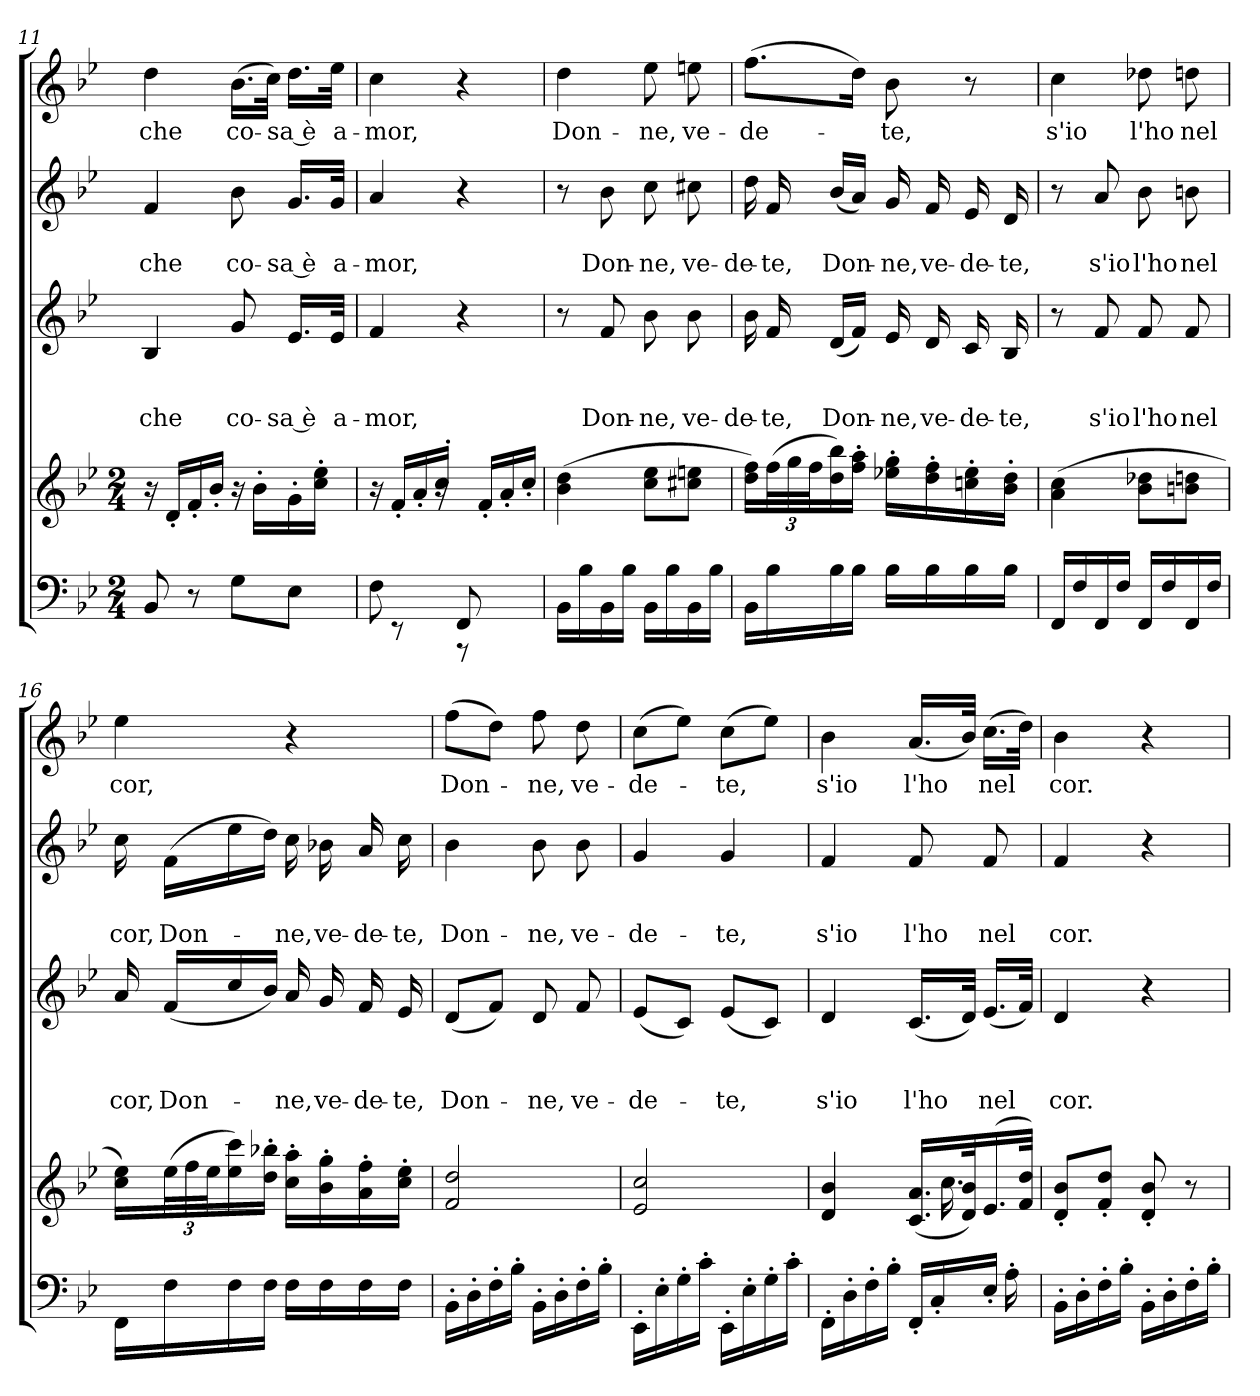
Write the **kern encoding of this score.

**kern	**kern	**kern	**text	**text	**text	**kern	**text	**text	**kern	**text
*part5	*part4	*part3	*part3	*part3	*part3	*part2	*part2	*part2	*part1	*part1
*staff5	*staff4	*staff3	*staff3	*staff3	*staff3	*staff2	*staff2	*staff2	*staff1	*staff1
*clefF4	*clefG2	*clefG2	*	*	*	*clefG2	*	*	*clefG2	*
*k[b-e-]	*k[b-e-]	*k[b-e-]	*	*	*	*k[b-e-]	*	*	*k[b-e-]	*
*B-:	*B-:	*B-:	*	*	*	*B-:	*	*	*B-:	*
*M2/4	*M2/4	*	*	*	*	*	*	*	*	*
=11	=11	=11	=11	=11	=11	=11	=11	=11	=11	=11
!	!	!	!	!	!LO:LY:b	!	!	!LO:LY:b	!	!LO:LY:b
8BB-/	16ra	4B-/	.	.	che	4f/	.	che	4dd\	che
.	16d'</LL	.	.	.	.	.	.	.	.	.
8r	16f'</	.	.	.	.	.	.	.	.	.
.	16b-'</JJ	.	.	.	.	.	.	.	.	.
!	!	!	!	!	!LO:LY:b	!	!	!LO:LY:b	!	!LO:LY:b
8G\L	16ra	8g/	.	.	co-	8b-\	.	co-	(>16.b-\LL	co-
.	16b-'>\LL	.	.	.	.	.	.	.	.	.
.	.	.	.	.	.	.	.	.	32cc\JJk)	.
!	!	!	!	!	!LO:LY:b:rj	!	!	!LO:LY:b:rj	!	!LO:LY:b:rj
8E-\J	16g'>\	16.e-/LL	.	.	-sa è	16.g/LL	.	-sa è	16.dd\LL	-sa è
.	16cc\'> 16ee-\'>JJ	.	.	.	.	.	.	.	.	.
!	!	!	!	!	!LO:LY:b	!	!	!LO:LY:b	!	!LO:LY:b
.	.	32e-/JJk	.	.	a-	32g/JJk	.	a-	32ee-\JJk	a-
=12	=12	=12	=12	=12	=12	=12	=12	=12	=12	=12
*^	*^	*	*	*	*	*	*	*	*	*
*	*^	*	*	*	*	*	*	*	*	*	*	*
!	!	!	!	!	!	!	!	!LO:LY:b	!	!	!LO:LY:b	!	!LO:LY:b
8F\	16ryy	4ryy	16ra	8.ryy	4f/	.	.	-mor,	4a/	.	-mor,	4cc\	-mor,
.	8rEE	.	16f'>/LL	.	.	.	.	.	.	.	.	.	.
8ryy	.	.	16a'>/	.	.	.	.	.	.	.	.	.	.
.	16ryy	.	16cc'>/JJ	16ra	.	.	.	.	.	.	.	.	.
4ryy	8FF/	8r	4ryy	16ryy	4r	.	.	.	4r	.	.	4r	.
.	.	.	.	16f'>/LL	.	.	.	.	.	.	.	.	.
.	8ryy	8ryy	.	16a'>/	.	.	.	.	.	.	.	.	.
.	.	.	.	16cc'>/JJ	.	.	.	.	.	.	.	.	.
*v	*v	*v	*	*	*	*	*	*	*	*	*	*	*
!!LO:PB:g=z
=13	=13	=13	=13	=13	=13	=13	=13	=13	=13	=13	=13
!	!	!	!	!	!	!	!	!	!	!	!LO:LY:b
*	*v	*v	*	*	*	*	*	*	*	*	*
16BB-\LL	(>4b-\ 4dd\	8r	.	.	.	8r	.	.	4dd\	Don-
16B-\	.	.	.	.	.	.	.	.	.	.
!	!	!	!	!	!LO:LY:b	!	!	!LO:LY:b	!	!
16BB-\	.	8f/	.	.	Don-	8b-\	.	Don-	.	.
16B-\JJ	.	.	.	.	.	.	.	.	.	.
!	!	!	!	!	!LO:LY:b	!	!	!LO:LY:b	!	!LO:LY:b
16BB-\LL	8cc\ 8ee-\L	8b-\	.	.	-ne,	8cc\	.	-ne,	8ee-\	-ne,
16B-\	.	.	.	.	.	.	.	.	.	.
!	!	!	!	!	!LO:LY:b	!	!	!LO:LY:b	!	!LO:LY:b
16BB-\	8cc#X\ 8een\J	8b-\	.	.	ve-	8cc#X\	.	ve-	8een\	ve-
16B-\JJ	.	.	.	.	.	.	.	.	.	.
=14	=14	=14	=14	=14	=14	=14	=14	=14	=14	=14
!	!	!	!	!	!LO:LY:b	!	!	!LO:LY:b	!	!LO:LY:b
16BB-\LL	16dd\ 16ff\LL)	16b-\	.	.	-de-	16dd\	.	-de-	(>8.ff\L	-de-
!	!	!	!	!	!LO:LY:b	!	!	!LO:LY:b	!	!
16B-\	(>48ff\L	16f/	.	.	-te,	16f/	.	-te,	.	.
.	48gg\	.	.	.	.	.	.	.	.	.
.	48ff\J	.	.	.	.	.	.	.	.	.
!	!	!	!	!	!LO:LY:b	!	!	!LO:LY:b	!	!
16B-\	16dd\ 16bb-\)	(<16d/LL	.	.	Don-	(<16b-/LL	.	Don-	.	.
16B-\JJ	16ff\'> 16aa\'>JJ	16f/JJ)	.	.	.	16a/JJ)	.	.	16dd\Jk)	.
!	!	!	!	!	!LO:LY:b	!	!	!LO:LY:b	!	!LO:LY:b
16B-\LL	16ee-X\'> 16gg\'>LL	16e-/	.	.	-ne,	16g/	.	-ne,	8b-\	-te,
!	!	!	!	!	!LO:LY:b	!	!	!LO:LY:b	!	!
16B-\	16dd\'> 16ff\'>	16d/	.	.	ve-	16f/	.	ve-	.	.
!	!	!	!	!	!LO:LY:b	!	!	!LO:LY:b	!	!
16B-\	16ccn\'> 16ee-\'>	16c/	.	.	-de-	16e-/	.	-de-	8r	.
!	!	!	!	!	!LO:LY:b	!	!	!LO:LY:b	!	!
16B-\JJ	16b-\'> 16dd\'>JJ	16B-/	.	.	-te,	16d/	.	-te,	.	.
=15	=15	=15	=15	=15	=15	=15	=15	=15	=15	=15
!	!	!	!	!	!	!	!	!	!	!LO:LY:b
16FF/LL	(>4a\ 4cc\	8r	.	.	.	8r	.	.	4cc\	s'io
16F/	.	.	.	.	.	.	.	.	.	.
!	!	!	!	!	!LO:LY:b	!	!	!LO:LY:b	!	!
16FF/	.	8f/	.	.	s'io	8a/	.	s'io	.	.
16F/JJ	.	.	.	.	.	.	.	.	.	.
!	!	!	!	!	!LO:LY:b	!	!	!LO:LY:b	!	!LO:LY:b
16FF/LL	8b-\ 8dd-X\L	8f/	.	.	l'ho	8b-\	.	l'ho	8dd-X\	l'ho
16F/	.	.	.	.	.	.	.	.	.	.
!	!	!	!	!	!LO:LY:b	!	!	!LO:LY:b	!	!LO:LY:b
16FF/	8bn\ 8ddn\J	8f/	.	.	nel	8bn\	.	nel	8ddn\	nel
16F/JJ	.	.	.	.	.	.	.	.	.	.
=16	=16	=16	=16	=16	=16	=16	=16	=16	=16	=16
!	!	!	!	!	!LO:LY:b	!	!	!LO:LY:b	!	!LO:LY:b
16FF\LL	16cc\ 16ee-\LL)	16a/	.	.	cor,	16cc\	.	cor,	4ee-\	cor,
!	!	!	!	!	!LO:LY:b	!	!	!LO:LY:b	!	!
16F\	(>48ee-\L	(<16f/LL	.	.	Don-	(>16f\LL	.	Don-	.	.
.	48ff\	.	.	.	.	.	.	.	.	.
.	48ee-\J	.	.	.	.	.	.	.	.	.
16F\	16ee-\ 16ccc\)	16cc/	.	.	.	16ee-\	.	.	.	.
16F\JJ	16dd\'> 16bb-X\'>JJ	16b-/JJ)	.	.	.	16dd\JJ)	.	.	.	.
!	!	!	!	!	!LO:LY:b	!	!	!LO:LY:b	!	!
16F\LL	16cc\'> 16aa\'>LL	16a/	.	.	-ne,	16cc\	.	-ne,	4r	.
!	!	!	!	!	!LO:LY:b	!	!	!LO:LY:b	!	!
16F\	16b-\'> 16gg\'>	16g/	.	.	ve-	16b-X\	.	ve-	.	.
!	!	!	!	!	!LO:LY:b	!	!	!LO:LY:b	!	!
16F\	16a\'> 16ff\'>	16f/	.	.	-de-	16a/	.	-de-	.	.
!	!	!	!	!	!LO:LY:b	!	!	!LO:LY:b	!	!
16F\JJ	16cc\'> 16ee-\'>JJ	16e-/	.	.	-te,	16cc\	.	-te,	.	.
!!LO:LB:g=z
=17	=17	=17	=17	=17	=17	=17	=17	=17	=17	=17
!	!	!	!	!	!LO:LY:b	!	!	!LO:LY:b	!	!LO:LY:b
16BB-'>\LL	2f/ 2dd/	(<8d/L	.	.	Don-	4b-\	.	Don-	(>8ff\L	Don-
16D'>\	.	.	.	.	.	.	.	.	.	.
16F'>\	.	8f/J)	.	.	.	.	.	.	8dd\J)	.
16B-'>\JJ	.	.	.	.	.	.	.	.	.	.
!	!	!	!	!	!LO:LY:b	!	!	!LO:LY:b	!	!LO:LY:b
16BB-'>\LL	.	8d/	.	.	-ne,	8b-\	.	-ne,	8ff\	-ne,
16D'>\	.	.	.	.	.	.	.	.	.	.
!	!	!	!	!	!LO:LY:b	!	!	!LO:LY:b	!	!LO:LY:b
16F'>\	.	8f/	.	.	ve-	8b-\	.	ve-	8dd\	ve-
16B-'>\JJ	.	.	.	.	.	.	.	.	.	.
=18	=18	=18	=18	=18	=18	=18	=18	=18	=18	=18
!	!	!	!	!	!LO:LY:b	!	!	!LO:LY:b	!	!LO:LY:b
16EE-'>\LL	2e-/ 2cc/	(<8e-/L	.	.	-de-	4g/	.	-de-	(>8cc\L	-de-
16E-'>\	.	.	.	.	.	.	.	.	.	.
16G'>\	.	8c/J)	.	.	.	.	.	.	8ee-\J)	.
16c'>\JJ	.	.	.	.	.	.	.	.	.	.
!	!	!	!	!	!LO:LY:b	!	!	!LO:LY:b	!	!LO:LY:b
16EE-'>\LL	.	(<8e-/L	.	.	-te,	4g/	.	-te,	(>8cc\L	-te,
16E-'>\	.	.	.	.	.	.	.	.	.	.
16G'>\	.	8c/J)	.	.	.	.	.	.	8ee-\J)	.
16c'>\JJ	.	.	.	.	.	.	.	.	.	.
=19	=19	=19	=19	=19	=19	=19	=19	=19	=19	=19
*^	*^	*	*	*	*	*	*	*	*	*
!	!	!	!	!	!	!	!LO:LY:b	!	!	!LO:LY:b	!	!LO:LY:b
16FF'<\LL	4..ryy	4d/ 4b-/	4ryy	4d/	.	.	s'io	4f/	.	s'io	4b-\	s'io
16D'<\	.	.	.	.	.	.	.	.	.	.	.	.
16F'<\	.	.	.	.	.	.	.	.	.	.	.	.
16B-'<\JJ	.	.	.	.	.	.	.	.	.	.	.	.
!	!	!	!	!	!	!	!LO:LY:b	!	!	!LO:LY:b	!	!LO:LY:b
16FF'>/LL	.	(<16.c/ 16.a/LL	16.ryy	(<16.c/LL	.	.	l'ho	8f/	.	l'ho	(<16.a/LL	l'ho
16C'>/	.	.	.	.	.	.	.	.	.	.	.	.
.	.	32d/ 32b-/k)	16.cc\	32d/JJk)	.	.	.	.	.	.	32b-/JJk)	.
!	!	!	!	!	!	!	!LO:LY:b	!	!	!LO:LY:b	!	!LO:LY:b
16E-'>/JJ	.	(<16.e-/	.	(<16.e-/LL	.	.	nel	8f/	.	nel	(>16.cc\LL	nel
16ryy	16A'<\	.	16ryy	.	.	.	.	.	.	.	.	.
.	.	32f/ 32dd/JJk)	.	32f/JJk)	.	.	.	.	.	.	32dd\JJk)	.
*v	*v	*	*	*	*	*	*	*	*	*	*	*
*	*v	*v	*	*	*	*	*	*	*	*	*
=20	=20	=20	=20	=20	=20	=20	=20	=20	=20	=20
!	!	!	!	!	!LO:LY:b	!	!	!LO:LY:b	!	!LO:LY:b
16BB-'>\LL	8d/'< 8b-/'<L	4d/	.	.	cor.	4f/	.	cor.	4b-\	cor.
16D'>\	.	.	.	.	.	.	.	.	.	.
16F'>\	8f/'< 8dd/'<J	.	.	.	.	.	.	.	.	.
16B-'>\JJ	.	.	.	.	.	.	.	.	.	.
16BB-'>\LL	8d/'< 8b-/'<	4r	.	.	.	4r	.	.	4r	.
16D'>\	.	.	.	.	.	.	.	.	.	.
16F'>\	8r	.	.	.	.	.	.	.	.	.
16B-'>\JJ	.	.	.	.	.	.	.	.	.	.
=	=	=	=	=	=	=	=	=	=	=
*-	*-	*-	*-	*-	*-	*-	*-	*-	*-	*-
